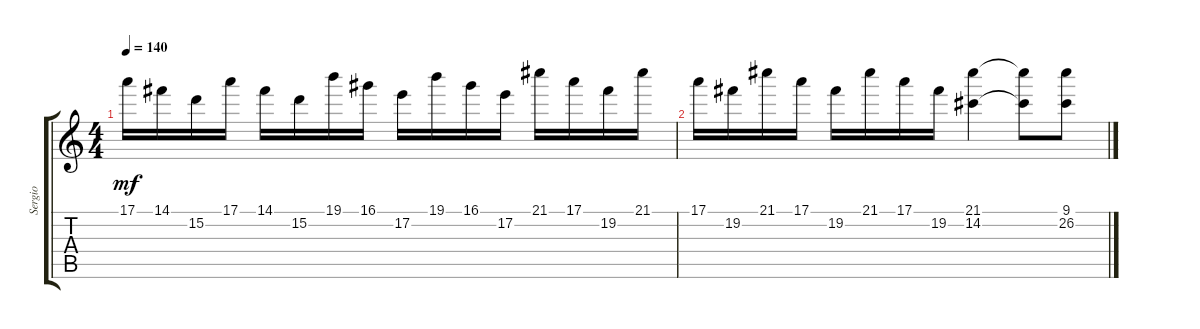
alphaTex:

\track ("Sergio" "Sergio") {instrument distortionguitar}
\staff {score tabs}
\tuning (E4 B3 G3 D3 A2 E2) {hide}
\ts (4 4)
\tempo 140
\clef g2
\ks c
17.1.16{dy mf} 14.1.16 15.2.16 17.1.16 14.1.16 15.2.16 19.1.16 16.1.16 17.2.16 19.1.16 16.1.16 17.2.16 21.1.16 17.1.16 19.2.16 21.1.16 |
17.1.16 19.2.16 21.1.16 17.1.16 19.2.16 21.1.16 17.1.16 19.2.16 (21.1 14.2).4 (21.1{t} 14.2{t}).8 (9.1 26.2).8
